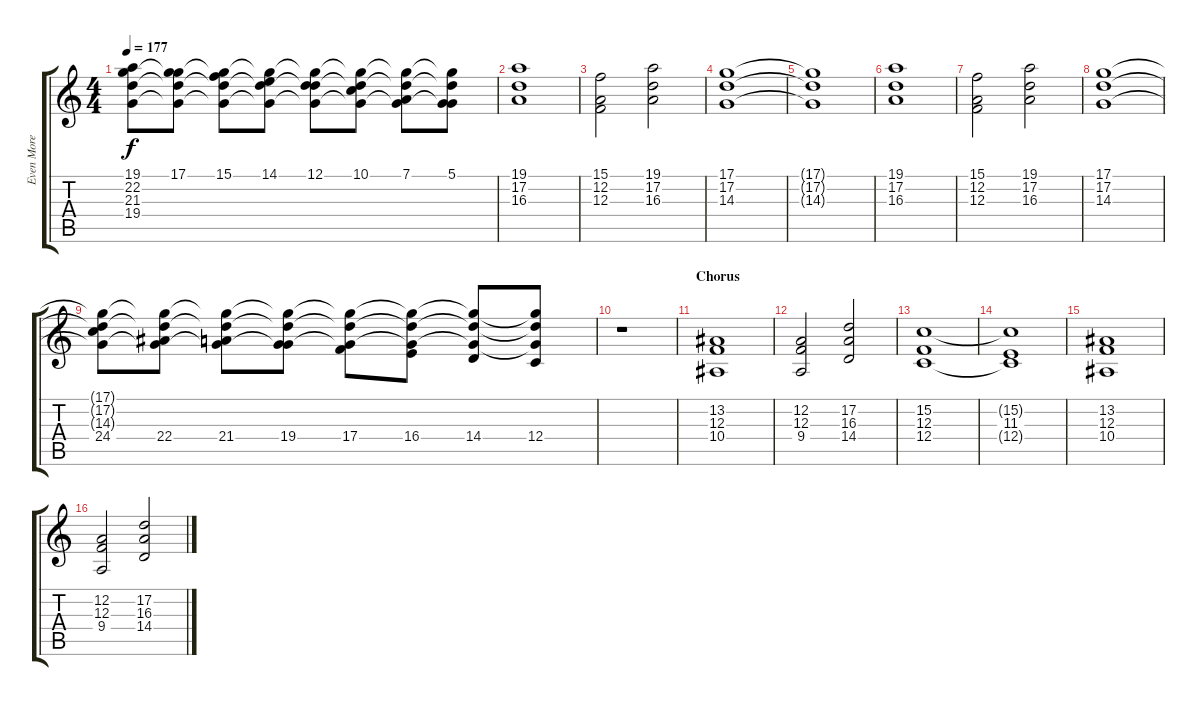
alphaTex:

\track ("Even More Keys" "Even More ") {instrument tremolostrings}
\staff {score tabs}
\tuning (D4 A3 F3 C3 G2 D2) {hide}
\ts (4 4)
\tempo 177
\clef g2
\ks c
(19.1 22.2{t} 21.3{t} 19.4{t}).8{dy f} (17.1 22.2{t} 21.3{t} 19.4{t}).8 (15.1 22.2{t} 21.3{t} 19.4{t}).8 (14.1 22.2{t} 21.3{t} 19.4{t}).8 (12.1 22.2{t} 21.3{t} 19.4{t}).8 (10.1 22.2{t} 21.3{t} 19.4{t}).8 (7.1 22.2{t} 21.3{t} 19.4{t}).8 (5.1 22.2{t} 21.3{t} 19.4{t}).8 |
(19.1 17.2 16.3).1 |
(15.1 12.2 12.3).2 (19.1 17.2 16.3).2 |
(17.1 17.2 14.3).1 |
(17.1{t} 17.2{t} 14.3{t}).1 |
(19.1 17.2 16.3).1 |
(15.1 12.2 12.3).2 (19.1 17.2 16.3).2 |
(17.1 17.2 14.3).1 |
(17.1{t} 17.2{t} 14.3{t} 24.4).8 (17.1{t} 17.2{t} 14.3{t} 22.4).8 (17.1{t} 17.2{t} 14.3{t} 21.4).8 (17.1{t} 17.2{t} 14.3{t} 19.4).8 (17.1{t} 17.2{t} 14.3{t} 17.4).8 (17.1{t} 17.2{t} 14.3{t} 16.4).8 (17.1{t} 17.2{t} 14.3{t} 14.4).8 (17.1{t} 17.2{t} 14.3{t} 12.4).8 |
r.1 |
\section ("" "Chorus")
(13.2 12.3 10.4).1 |
(12.2 12.3 9.4).2 (17.2 16.3 14.4).2 |
(15.2 12.3 12.4).1 |
(15.2{t} 11.3 12.4{t}).1 |
(13.2 12.3 10.4).1 |
(12.2 12.3 9.4).2 (17.2 16.3 14.4).2
